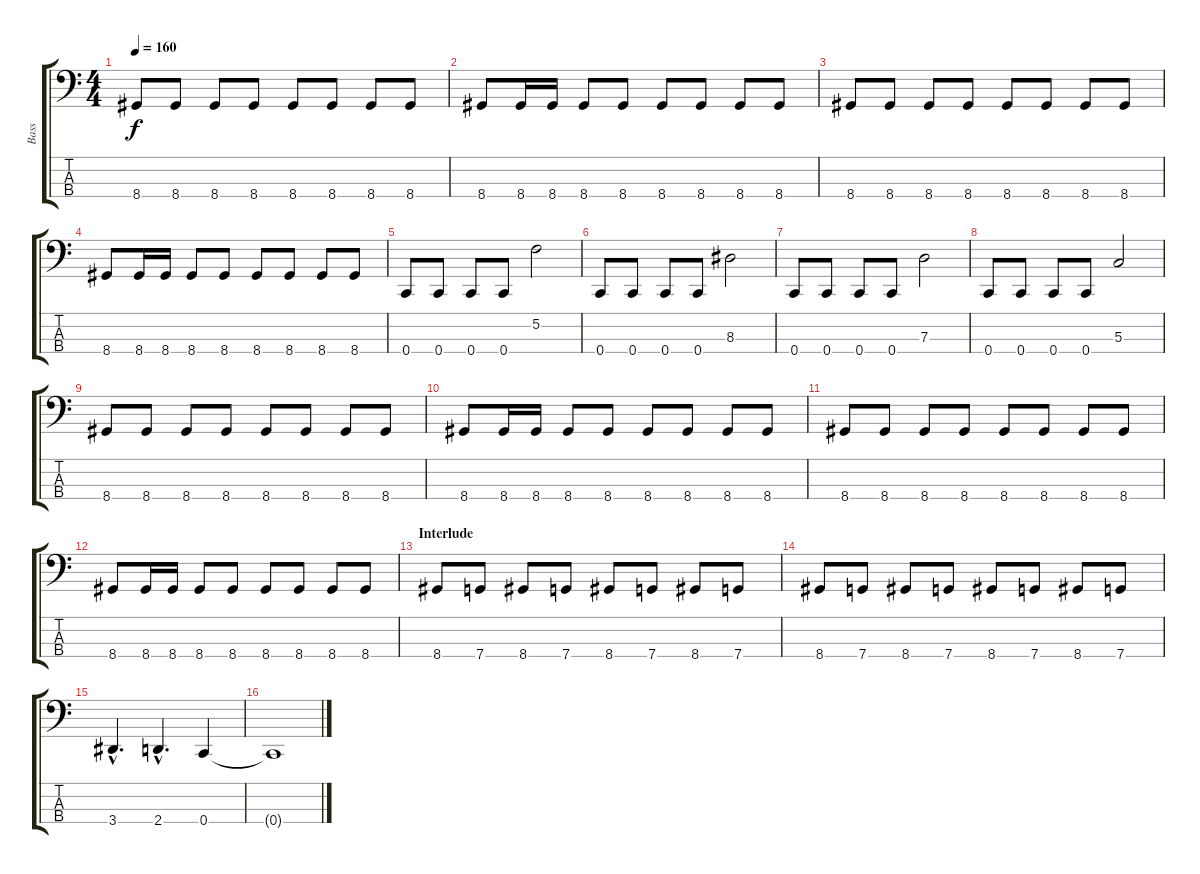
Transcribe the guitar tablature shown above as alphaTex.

\track ("Bass" "Bass") {instrument electricbasspick}
\staff {score tabs}
\tuning (F2 C2 G1 C1) {hide}
\ts (4 4)
\tempo 160
\clef f4
\ks c
8.4.8{dy f} 8.4.8 8.4.8 8.4.8 8.4.8 8.4.8 8.4.8 8.4.8 |
8.4.8 8.4.16 8.4.16 8.4.8 8.4.8 8.4.8 8.4.8 8.4.8 8.4.8 |
8.4.8 8.4.8 8.4.8 8.4.8 8.4.8 8.4.8 8.4.8 8.4.8 |
8.4.8 8.4.16 8.4.16 8.4.8 8.4.8 8.4.8 8.4.8 8.4.8 8.4.8 |
0.4.8 0.4.8 0.4.8 0.4.8 5.2.2 |
0.4.8 0.4.8 0.4.8 0.4.8 8.3.2 |
0.4.8 0.4.8 0.4.8 0.4.8 7.3.2 |
0.4.8 0.4.8 0.4.8 0.4.8 5.3.2 |
8.4.8 8.4.8 8.4.8 8.4.8 8.4.8 8.4.8 8.4.8 8.4.8 |
8.4.8 8.4.16 8.4.16 8.4.8 8.4.8 8.4.8 8.4.8 8.4.8 8.4.8 |
8.4.8 8.4.8 8.4.8 8.4.8 8.4.8 8.4.8 8.4.8 8.4.8 |
8.4.8 8.4.16 8.4.16 8.4.8 8.4.8 8.4.8 8.4.8 8.4.8 8.4.8 |
\section ("" "Interlude")
8.4.8 7.4.8 8.4.8 7.4.8 8.4.8 7.4.8 8.4.8 7.4.8 |
8.4.8 7.4.8 8.4.8 7.4.8 8.4.8 7.4.8 8.4.8 7.4.8 |
3.4{hac}.4{d} 2.4{hac}.4{d} 0.4.4 |
0.4{t}.1
